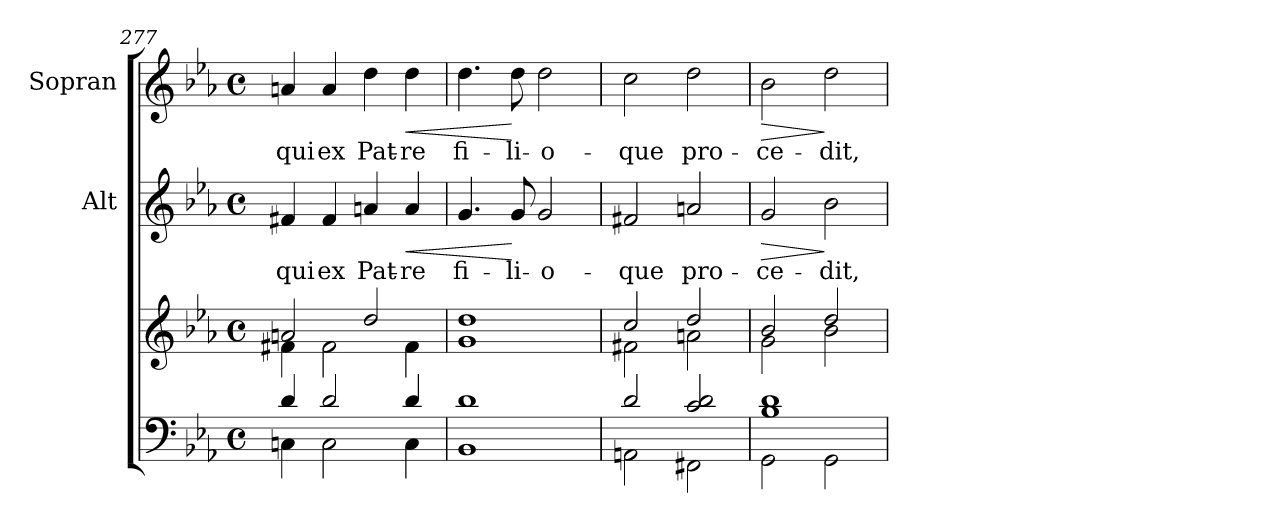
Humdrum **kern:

**kern	**kern	**kern	**text	**dynam	**kern	**text	**dynam
*part3	*part3	*part2	*part2	*part2	*part1	*part1	*part1
*staff4	*staff3	*staff2	*staff2	*staff2	*staff1	*staff1	*staff1
*	*	*I"Alt	*	*	*I"Sopran	*	*
*	*	*I'A.	*	*	*I'S.	*	*
*clefF4	*clefG2	*clefG2	*	*	*clefG2	*	*
*k[b-e-a-]	*k[b-e-a-]	*k[b-e-a-]	*	*	*k[b-e-a-]	*	*
*E-:	*E-:	*E-:	*	*	*E-:	*	*
*M4/4	*M4/4	*M4/4	*	*	*M4/4	*	*
*met(c)	*met(c)	*met(c)	*	*	*met(c)	*	*
=277	=277	=277	=277	=277	=277	=277	=277
*^	*^	*	*	*	*	*	*
!	!	!	!	!	!LO:LY:b	!	!	!LO:LY:b	!
4d/	4Cn\	2an/	4f#X\	4f#X/	qui	.	4an/	qui	.
!	!	!	!	!	!LO:LY:b	!	!	!LO:LY:b	!
2d/	2C\	.	2f#\	4f#/	ex	.	4a/	ex	.
!	!	!	!	!	!LO:LY:b	!	!	!LO:LY:b	!
.	.	2dd/	.	4an/	Pat-	.	4dd\	Pat-	.
!	!	!	!	!	!LO:LY:b	!LO:HP:b	!	!LO:LY:b	!LO:HP:b
4d/	4C\	.	4f#\	4a/	-re	<	4dd\	-re	<
=278	=278	=278	=278	=278	=278	=278	=278	=278	=278
!	!	!	!	!	!LO:LY:b	!	!	!LO:LY:b	!
1d	1BB-	1dd	1g	4.g/	fi-	.	4.dd\	fi-	.
!	!	!	!	!	!LO:LY:b	!	!	!LO:LY:b	!
.	.	.	.	8g/	-li-	[	8dd\	-li-	[
!	!	!	!	!	!LO:LY:b	!	!	!LO:LY:b	!
.	.	.	.	2g/	-o-	.	2dd\	-o-	.
=279	=279	=279	=279	=279	=279	=279	=279	=279	=279
!	!	!	!	!	!LO:LY:b	!	!	!LO:LY:b	!
2d/	2AAn\	2cc/	2f#X\	2f#X/	-que	.	2cc\	-que	.
!	!	!	!	!	!LO:LY:b	!	!	!LO:LY:b	!
2c/ 2d/	2FF#X\	2dd/	2an\	2an/	pro-	.	2dd\	pro-	.
!!LO:LB:g=z
=280	=280	=280	=280	=280	=280	=280	=280	=280	=280
!	!	!	!	!	!LO:LY:b	!LO:HP:b	!	!LO:LY:b	!LO:HP:b
1B- 1d	2GG\	2b-/	2g\	2g/	-ce-	>	2b-\	-ce-	>
!	!	!	!	!	!LO:LY:b	!	!	!LO:LY:b	!
.	2GG\	2dd/	2b-\	2b-\	-dit,	]	2dd\	-dit,	]
*v	*v	*	*	*	*	*	*	*	*
*	*v	*v	*	*	*	*	*	*
=	=	=	=	=	=	=	=
*-	*-	*-	*-	*-	*-	*-	*-
